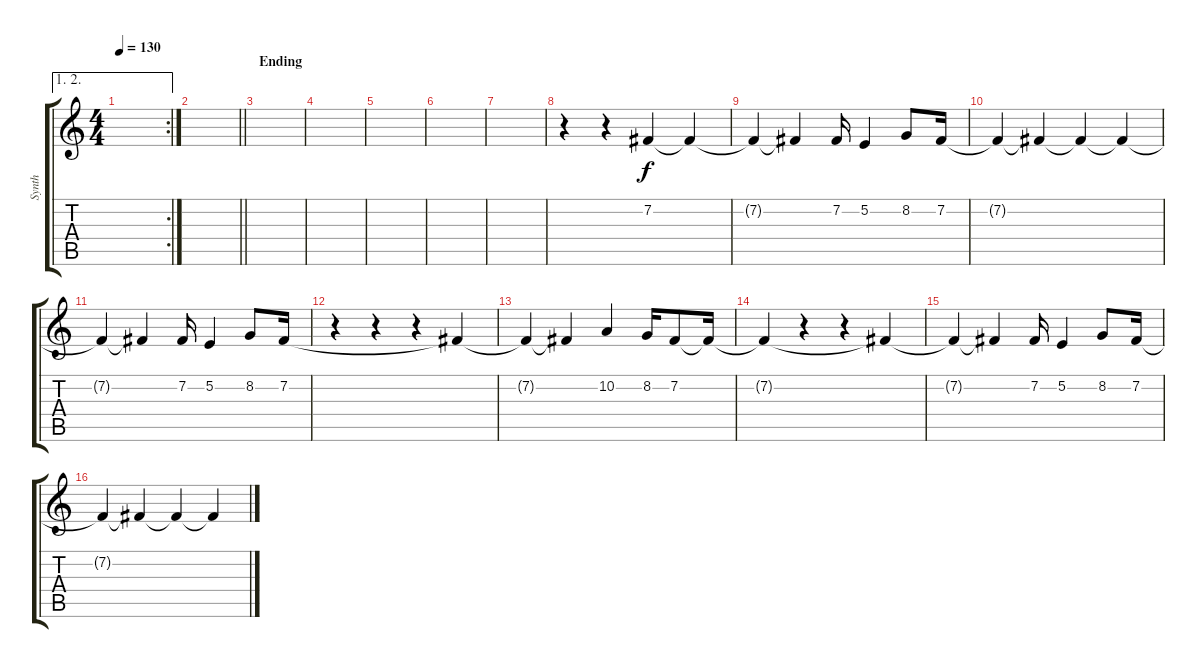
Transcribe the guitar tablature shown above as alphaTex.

\track ("Synth" "Synth") {instrument pad7halo}
\staff {score tabs}
\tuning (E4 B3 G3 D3 A2 E2) {hide}
\ae (1 2)
\rc 2
\ts (4 4)
\tempo 130
\clef g2
\ks c
|
\barLineRight lightlight
|
\section ("" "Ending")
|
|
|
|
|
r.4 r.4 7.2.4 7.2{t}.4 |
7.2{t}.4 7.2{t}.4 7.2.16 5.2.4 8.2.8 7.2.16 |
7.2{t}.4 7.2{t}.4 7.2{t}.4 7.2{t}.4 |
7.2{t}.4 7.2{t}.4 7.2.16 5.2.4 8.2.8 7.2.16 |
r.4 r.4 r.4 7.2{t}.4 |
7.2{t}.4 7.2{t}.4 10.2.4 8.2.16 7.2.8 7.2{t}.16 |
7.2{t}.4 r.4 r.4 7.2{t}.4 |
7.2{t}.4 7.2{t}.4 7.2.16 5.2.4 8.2.8 7.2.16 |
7.2{t}.4 7.2{t}.4 7.2{t}.4 7.2{t}.4
